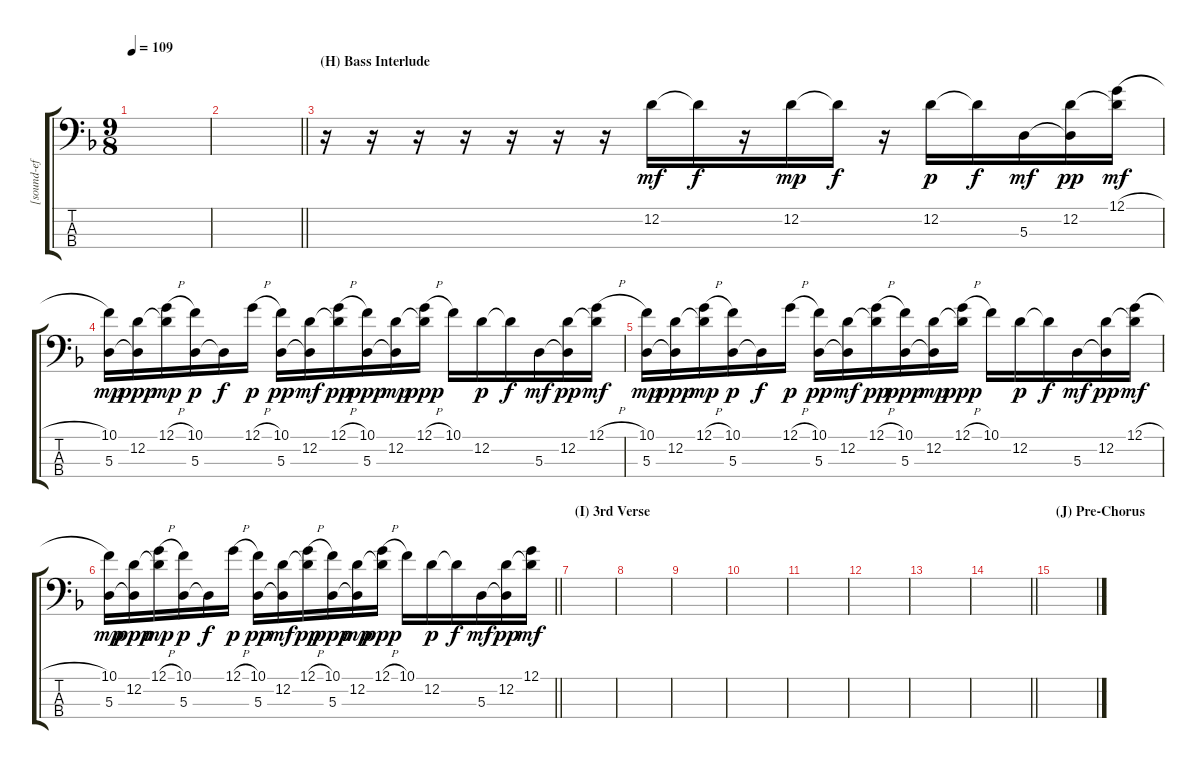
\track (" [sound-effects]" " [sound-ef") {instrument electricbasspick}
\staff {score tabs}
\tuning (G2 D2 A1 D1) {hide}
\ts (9 8)
\tempo 109
\clef f4
\ks dminor
|
\barLineRight lightlight
|
\section ("" "(H) Bass Interlude")
r.16 r.16 r.16 r.16 r.16 r.16 r.16 12.2.16{dy mf} 12.2{t}.16{dy f} r.16 12.2.16{dy mp} 12.2{t}.16{dy f} r.16 12.2.16{dy p} 12.2{t}.16{dy f} 5.3.16{dy mf} (12.2 5.3{t}).16{dy pp} (12.1{h} 12.2{t}).16{dy mf} |
(10.1 5.3).16{dy mp} (12.2 5.3{t}).16{dy ppp} (12.1{h} 12.2{t}).16{dy mp} (10.1 5.3).16{dy p} 5.3{t}.16{dy f} 12.1{h}.16{dy p} (10.1 5.3).16{dy pp} (12.2 5.3{t}).16{dy mf} (12.1{h} 12.2{t}).16{dy pp} (10.1 5.3).16{dy ppp} (12.2 5.3{t}).16{dy mp} (12.1{h} 12.2{t}).16{dy ppp} 10.1.16 12.2.16{dy p} 12.2{t}.16{dy f} 5.3.16{dy mf} (12.2 5.3{t}).16{dy pp} (12.1{h} 12.2{t}).16{dy mf} |
(10.1 5.3).16{dy mp} (12.2 5.3{t}).16{dy ppp} (12.1{h} 12.2{t}).16{dy mp} (10.1 5.3).16{dy p} 5.3{t}.16{dy f} 12.1{h}.16{dy p} (10.1 5.3).16{dy pp} (12.2 5.3{t}).16{dy mf} (12.1{h} 12.2{t}).16{dy pp} (10.1 5.3).16{dy ppp} (12.2 5.3{t}).16{dy mp} (12.1{h} 12.2{t}).16{dy ppp} 10.1.16 12.2.16{dy p} 12.2{t}.16{dy f} 5.3.16{dy mf} (12.2 5.3{t}).16{dy pp} (12.1{h} 12.2{t}).16{dy mf} |
\barLineRight lightlight
(10.1 5.3).16{dy mp} (12.2 5.3{t}).16{dy ppp} (12.1{h} 12.2{t}).16{dy mp} (10.1 5.3).16{dy p} 5.3{t}.16{dy f} 12.1{h}.16{dy p} (10.1 5.3).16{dy pp} (12.2 5.3{t}).16{dy mf} (12.1{h} 12.2{t}).16{dy pp} (10.1 5.3).16{dy ppp} (12.2 5.3{t}).16{dy mp} (12.1{h} 12.2{t}).16{dy ppp} 10.1.16 12.2.16{dy p} 12.2{t}.16{dy f} 5.3.16{dy mf} (12.2 5.3{t}).16{dy pp} (12.1 12.2{t}).16{dy mf} |
\section ("" "(I) 3rd Verse")
|
|
|
|
|
|
|
\barLineRight lightlight
|
\section ("" "(J) Pre-Chorus")
